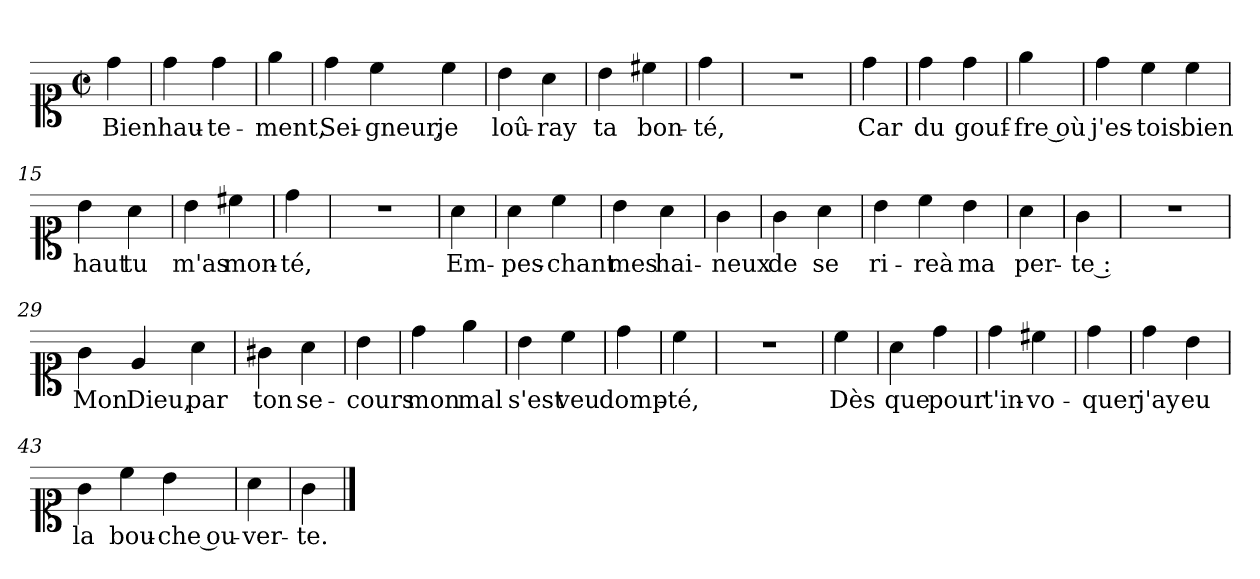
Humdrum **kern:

**kern	**text
*part1	*part1
*staff1	*staff1
*clefC1	*
*k[]	*
*C:	*
*M2/2	*
*met(c|)	*
=1	=1
4dd	Bien
=2	=2
4dd	hau-
4dd	-te-
=3	=3
4ee	-ment,
=4	=4
4dd	Sei-
4cc	-gneur,
4cc	je
=6	=6
4b	loû-
4a	-ray
=7	=7
4b	ta
4cc#X	bon-
=8	=8
4dd	-té,
=9	=9
1r	.
=10	=10
4dd	Car
=11	=11
4dd	du
4dd	gouf-
=12	=12
4ee	-fre où
=13	=13
4dd	j'es-
4cc	-tois
4cc	bien
=15	=15
4b	haut
4a	tu
=16	=16
4b	m'as
4cc#X	mon-
=17	=17
4dd	-té,
=18	=18
1r	.
=19	=19
4a	Em-
=20	=20
4a	-pes-
4cc	-chant
=21	=21
4b	mes
4a	hai-
=22	=22
4g	-neux
=23	=23
4g	de
4a	se
=24	=24
4b	ri-
4cc	-reà
4b	ma
=26	=26
4a	per-
=27	=27
4g	-te :
=28	=28
1r	.
=29	=29
4g	Mon
4e	Dieu,
4a	par
=31	=31
4g#X	ton
4a	se-
=32	=32
4b	-cours
=33	=33
4dd	mon
4ee	mal
=34	=34
4b	s'est
4cc	veu
=35	=35
4dd	domp-
=36	=36
4cc	-té,
=37	=37
1r	.
=38	=38
4cc	Dès
=39	=39
4a	que
4dd	pour
=40	=40
4dd	t'in-
4cc#X	-vo-
=41	=41
4dd	-quer
=42	=42
4dd	j'ay
4b	eu
=43	=43
4g	la
4cc	bou-
4b	-che ou-
=45	=45
4a	-ver-
=46	=46
4g	-te.
==	==
*-	*-
